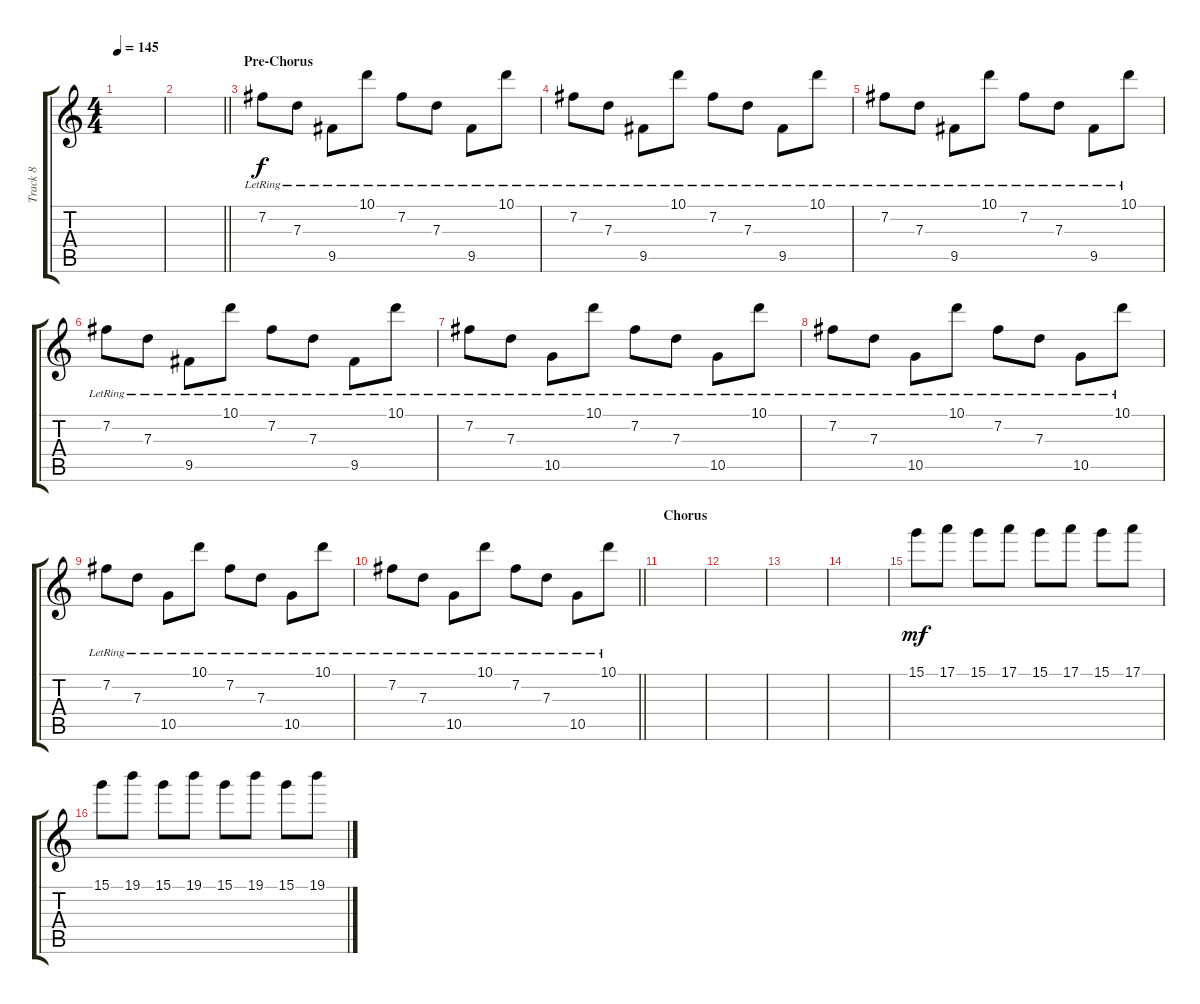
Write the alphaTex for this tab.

\track ("Track 8" "Track 8") {instrument electricguitarjazz}
\staff {score tabs}
\tuning (E4 B3 G3 D3 A2 E2) {hide}
\ts (4 4)
\tempo 145
\clef g2
\ks c
|
\barLineRight lightlight
|
\section ("" "Pre-Chorus")
7.2{lr}.8 7.3{lr}.8 9.5{lr}.8 10.1{lr}.8 7.2{lr}.8 7.3{lr}.8 9.5{lr}.8 10.1{lr}.8 |
7.2{lr}.8 7.3{lr}.8 9.5{lr}.8 10.1{lr}.8 7.2{lr}.8 7.3{lr}.8 9.5{lr}.8 10.1{lr}.8 |
7.2{lr}.8 7.3{lr}.8 9.5{lr}.8 10.1{lr}.8 7.2{lr}.8 7.3{lr}.8 9.5{lr}.8 10.1{lr}.8 |
7.2{lr}.8 7.3{lr}.8 9.5{lr}.8 10.1{lr}.8 7.2{lr}.8 7.3{lr}.8 9.5{lr}.8 10.1{lr}.8 |
7.2{lr}.8 7.3{lr}.8 10.5{lr}.8 10.1{lr}.8 7.2{lr}.8 7.3{lr}.8 10.5{lr}.8 10.1{lr}.8 |
7.2{lr}.8 7.3{lr}.8 10.5{lr}.8 10.1{lr}.8 7.2{lr}.8 7.3{lr}.8 10.5{lr}.8 10.1{lr}.8 |
7.2{lr}.8 7.3{lr}.8 10.5{lr}.8 10.1{lr}.8 7.2{lr}.8 7.3{lr}.8 10.5{lr}.8 10.1{lr}.8 |
\barLineRight lightlight
7.2{lr}.8 7.3{lr}.8 10.5{lr}.8 10.1{lr}.8 7.2{lr}.8 7.3{lr}.8 10.5{lr}.8 10.1{lr}.8 |
\section ("" "Chorus")
|
|
|
|
15.1.8{dy mf volume 0} 17.1.8{volume 8} 15.1.8 17.1.8 15.1.8 17.1.8 15.1.8 17.1.8 |
15.1.8 19.1.8 15.1.8 19.1.8 15.1.8 19.1.8 15.1.8 19.1.8
